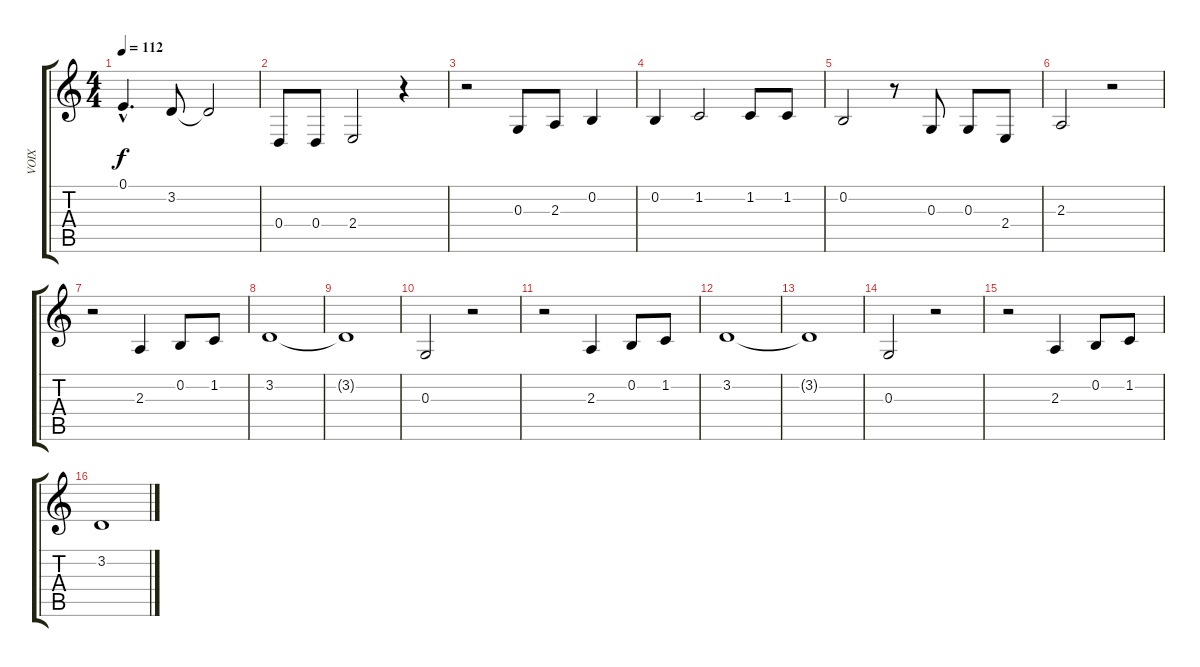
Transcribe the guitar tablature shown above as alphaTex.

\track ("VOIX" "VOIX") {instrument harmonica}
\staff {score tabs}
\tuning (E4 B3 G3 D3 A2 E2) {hide}
\ts (4 4)
\tempo 112
\clef g2
\ks c
0.1{hac}.4{d dy f} 3.2.8 3.2{t}.2 |
0.4.8 0.4.8 2.4.2 r.4 |
r.2 0.3.8 2.3.8 0.2.4 |
0.2.4 1.2.2 1.2.8 1.2.8 |
0.2.2 r.8 0.3.8 0.3.8 2.4.8 |
2.3.2 r.2 |
r.2 2.3.4 0.2.8 1.2.8 |
3.2.1 |
3.2{t}.1 |
0.3.2 r.2 |
r.2 2.3.4 0.2.8 1.2.8 |
3.2.1 |
3.2{t}.1 |
0.3.2 r.2 |
r.2 2.3.4 0.2.8 1.2.8 |
3.2.1
